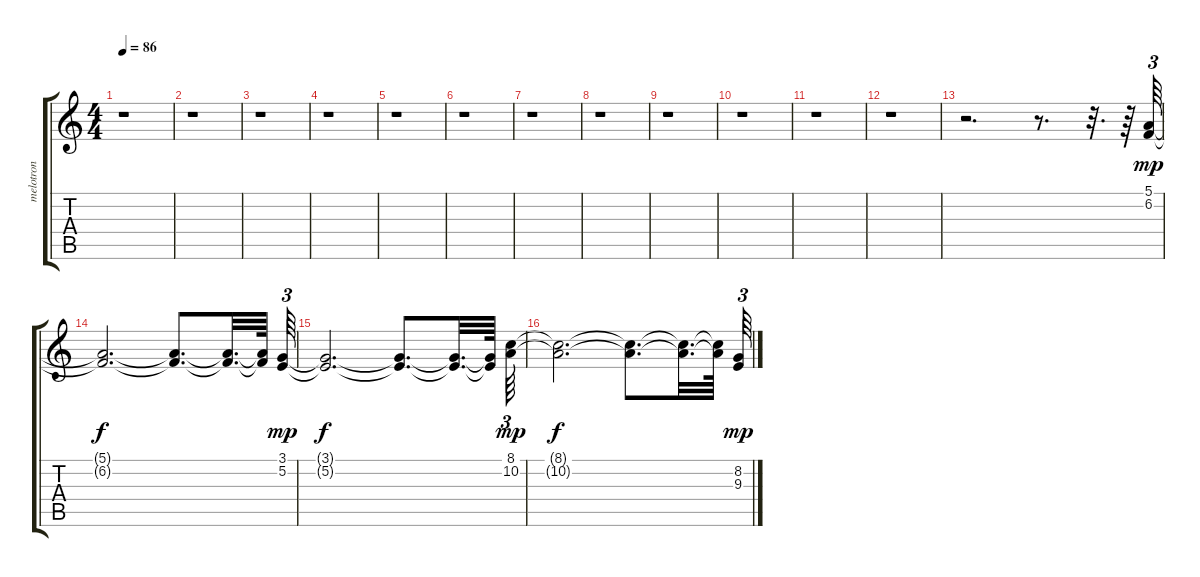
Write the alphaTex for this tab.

\track ("melotron" "melotron") {instrument stringensemble1}
\staff {score tabs}
\tuning (E4 B3 G3 D3 A2 E2) {hide}
\ts (4 4)
\tempo 86
\clef g2
\ks c
r.1{dy f} |
r.1 |
r.1 |
r.1 |
r.1 |
r.1 |
r.1 |
r.1 |
r.1 |
r.1 |
r.1 |
r.1 |
r.2{d} r.8{d} r.32{d} r.64 (5.1 6.2).64{tu (3 2) dy mp} |
(5.1{t} 6.2{t}).2{d dy f} (5.1{t} 6.2{t}).8{d} (5.1{t} 6.2{t}).32{d} (5.1{t} 6.2{t}).64 (3.1 5.2).64{tu (3 2) dy mp} |
(3.1{t} 5.2{t}).2{d dy f} (3.1{t} 5.2{t}).8{d} (3.1{t} 5.2{t}).32{d} (3.1{t} 5.2{t}).64 (8.1 10.2).64{tu (3 2) dy mp} |
(8.1{t} 10.2{t}).2{d dy f} (8.1{t} 10.2{t}).8{d} (8.1{t} 10.2{t}).32{d} (8.1{t} 10.2{t}).64 (8.2 9.3).64{tu (3 2) dy mp}
